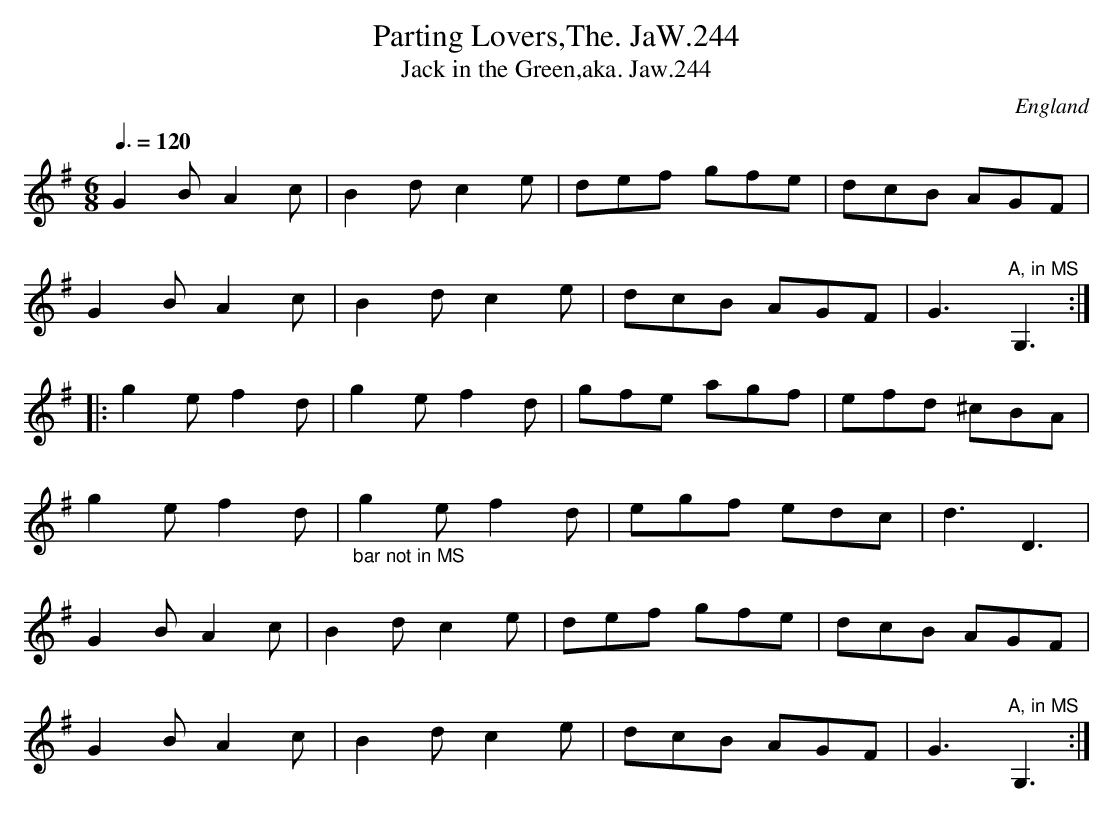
X:1
T:Parting Lovers,The. JaW.244
T:Jack in the Green,aka. Jaw.244
M:6/8
L:1/8
Q:3/8=120
O:England
K:G major
G2B A2c|B2d c2e|def gfe|dcB AGF|!
G2B A2c|B2d c2e|dcB AGF|G3 "^A, in MS"G,3:|!
|:g2e f2d|g2e f2d|gfe agf|efd ^cBA|!
g2e f2d|"_bar not in MS"g2e f2d|egf edc|d3 D3|!
G2B A2c|B2d c2e|def gfe|dcB AGF|!
G2B A2c|B2d c2e|dcB AGF|G3 "^A, in MS"G,3:|
